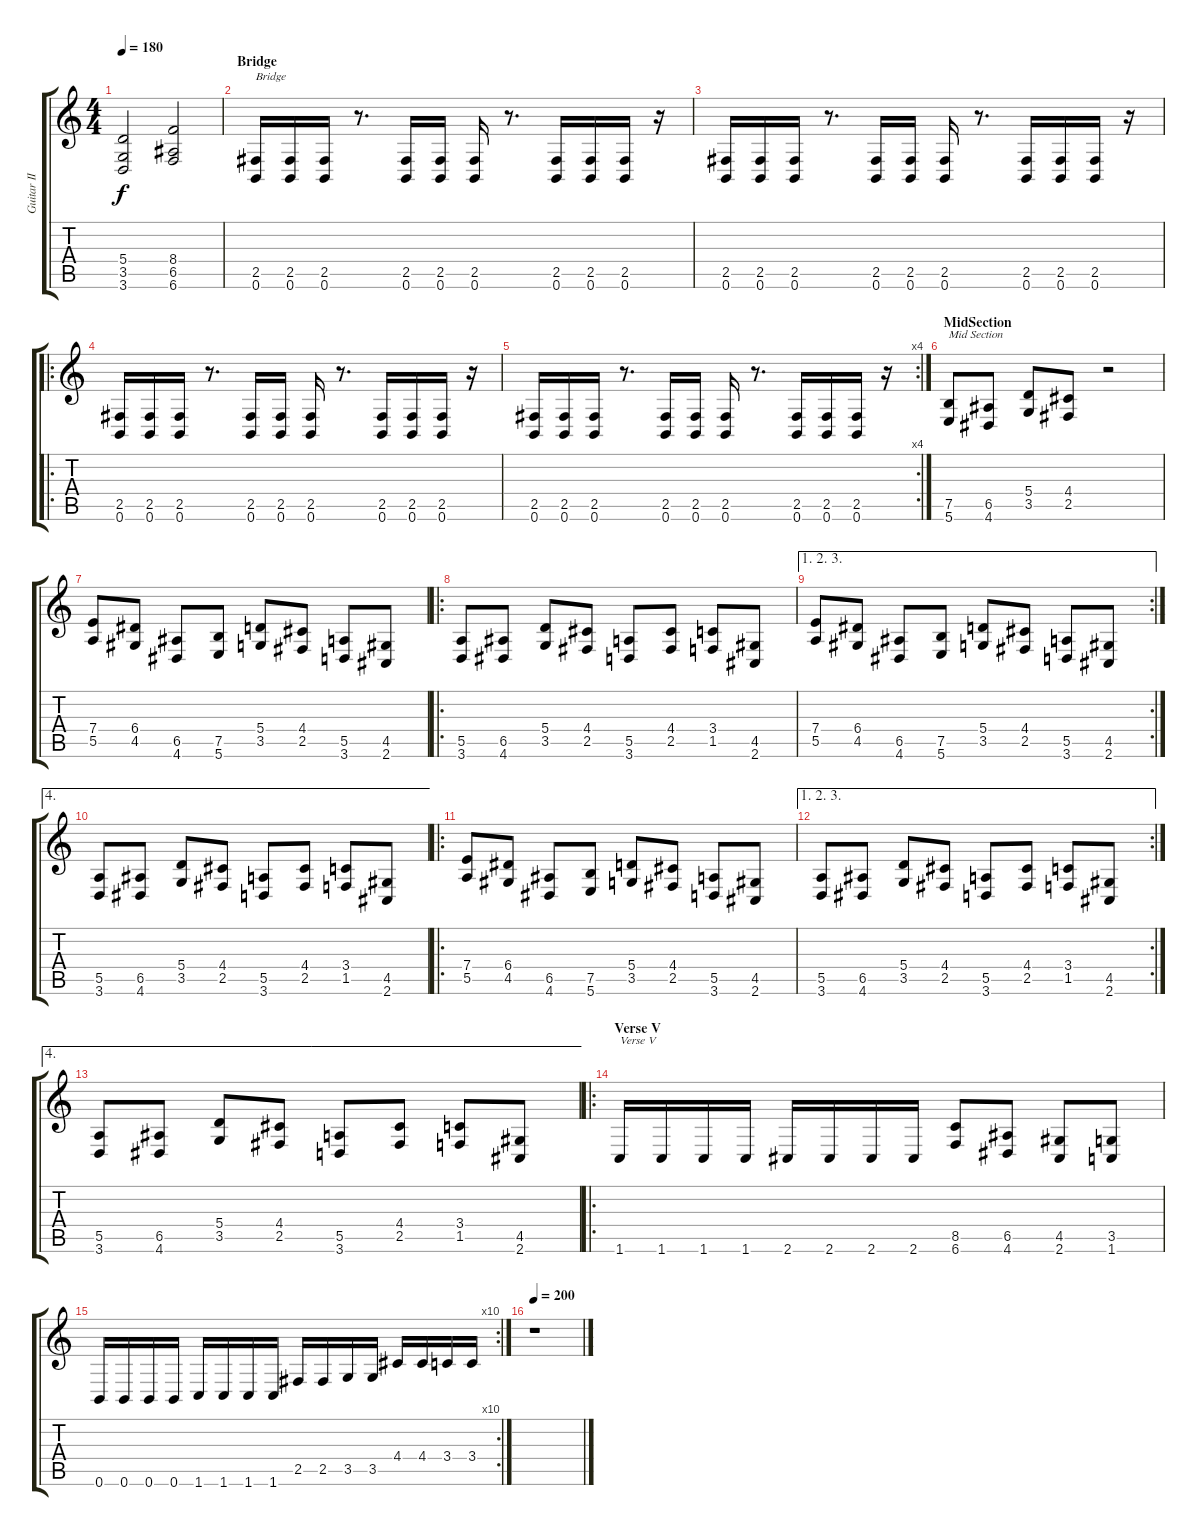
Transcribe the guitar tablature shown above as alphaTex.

\track ("Guitar II [Alex Auburn]" "Guitar II ") {instrument distortionguitar}
\staff {score tabs}
\tuning (B3 Gb3 D3 A2 E2 B1) {hide}
\ts (4 4)
\tempo 180
\clef g2
\ks c
(5.4 3.5 3.6).2{dy f} (8.4 6.5 6.6).2 |
\section ("" "Bridge")
(2.5 0.6).16{txt "Bridge"} (2.5 0.6).16 (2.5 0.6).16 r.8{d} (2.5 0.6).16 (2.5 0.6).16 (2.5 0.6).16 r.8{d} (2.5 0.6).16 (2.5 0.6).16 (2.5 0.6).16 r.16 |
(2.5 0.6).16 (2.5 0.6).16 (2.5 0.6).16 r.8{d} (2.5 0.6).16 (2.5 0.6).16 (2.5 0.6).16 r.8{d} (2.5 0.6).16 (2.5 0.6).16 (2.5 0.6).16 r.16 |
\ro
(2.5 0.6).16 (2.5 0.6).16 (2.5 0.6).16 r.8{d} (2.5 0.6).16 (2.5 0.6).16 (2.5 0.6).16 r.8{d} (2.5 0.6).16 (2.5 0.6).16 (2.5 0.6).16 r.16 |
\rc 4
(2.5 0.6).16 (2.5 0.6).16 (2.5 0.6).16 r.8{d} (2.5 0.6).16 (2.5 0.6).16 (2.5 0.6).16 r.8{d} (2.5 0.6).16 (2.5 0.6).16 (2.5 0.6).16 r.16 |
\section ("" "MidSection")
(7.5 5.6).8{txt "Mid Section"} (6.5 4.6).8 (5.4 3.5).8 (4.4 2.5).8 r.2 |
(7.4 5.5).8 (6.4 4.5).8 (6.5 4.6).8 (7.5 5.6).8 (5.4 3.5).8 (4.4 2.5).8 (5.5 3.6).8 (4.5 2.6).8 |
\ro
(5.5 3.6).8 (6.5 4.6).8 (5.4 3.5).8 (4.4 2.5).8 (5.5 3.6).8 (4.4 2.5).8 (3.4 1.5).8 (4.5 2.6).8 |
\ae (1 2 3)
\rc 2
(7.4 5.5).8 (6.4 4.5).8 (6.5 4.6).8 (7.5 5.6).8 (5.4 3.5).8 (4.4 2.5).8 (5.5 3.6).8 (4.5 2.6).8 |
\ae 4
(5.5 3.6).8 (6.5 4.6).8 (5.4 3.5).8 (4.4 2.5).8 (5.5 3.6).8 (4.4 2.5).8 (3.4 1.5).8 (4.5 2.6).8 |
\ro
(7.4 5.5).8 (6.4 4.5).8 (6.5 4.6).8 (7.5 5.6).8 (5.4 3.5).8 (4.4 2.5).8 (5.5 3.6).8 (4.5 2.6).8 |
\ae (1 2 3)
\rc 2
(5.5 3.6).8 (6.5 4.6).8 (5.4 3.5).8 (4.4 2.5).8 (5.5 3.6).8 (4.4 2.5).8 (3.4 1.5).8 (4.5 2.6).8 |
\ae 4
(5.5 3.6).8 (6.5 4.6).8 (5.4 3.5).8 (4.4 2.5).8 (5.5 3.6).8 (4.4 2.5).8 (3.4 1.5).8 (4.5 2.6).8 |
\ro
\section ("" "Verse V")
1.6.16{txt "Verse V"} 1.6.16 1.6.16 1.6.16 2.6.16 2.6.16 2.6.16 2.6.16 (8.5 6.6).8 (6.5 4.6).8 (4.5 2.6).8 (3.5 1.6).8 |
\rc 10
0.6.16 0.6.16 0.6.16 0.6.16 1.6.16 1.6.16 1.6.16 1.6.16 2.5.16 2.5.16 3.5.16 3.5.16 4.4.16 4.4.16 3.4.16 3.4.16 |
\tempo 200
r.1
